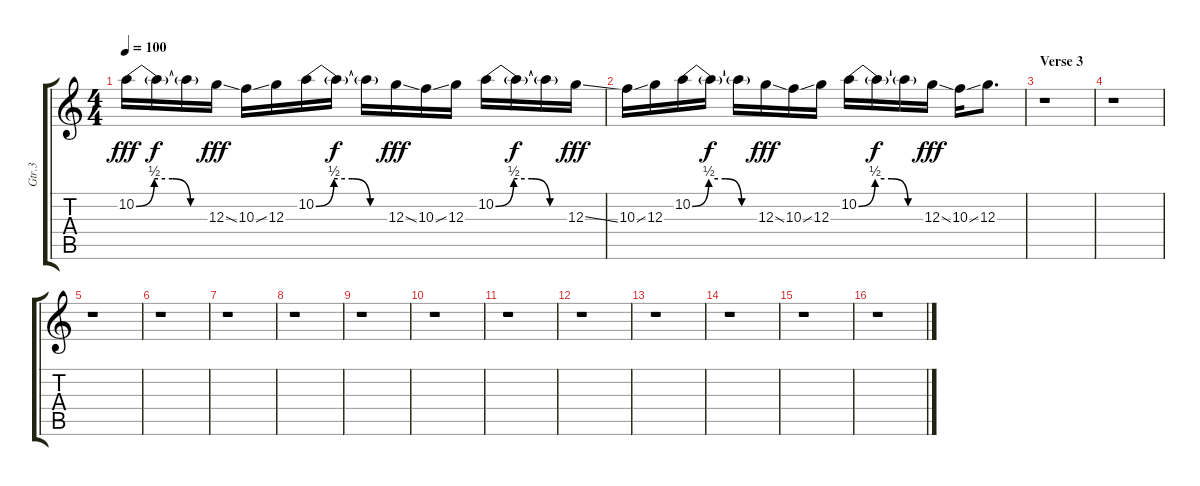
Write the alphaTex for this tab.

\track ("Gtr.3" "Gtr.3") {instrument distortionguitar}
\staff {score tabs}
\tuning (E4 B3 G3 D3 A2 E2) {hide}
\ts (4 4)
\tempo 100
\clef g2
\ks c
10.2{be (custom 0 0 15 2 30 2 45 0 60 0)}.16{dy fff} 10.2{t}.16{dy f} 10.2{t}.16 12.3{ss}.16{dy fff} 10.3{ss}.16 12.3.16 10.2{be (custom 0 0 15 2 30 2 45 0 60 0)}.16 10.2{t}.16{dy f} 10.2{t}.16 12.3{ss}.16{dy fff} 10.3{ss}.16 12.3.16 10.2{be (custom 0 0 15 2 30 2 45 0 60 0)}.16 10.2{t}.16{dy f} 10.2{t}.16 12.3{ss}.16{dy fff} |
10.3{ss}.16 12.3.16 10.2{be (custom 0 0 15 2 30 2 45 0 60 0)}.16 10.2{t}.16{dy f} 10.2{t}.16 12.3{ss}.16{dy fff} 10.3{ss}.16 12.3.16 10.2{be (custom 0 0 15 2 30 2 45 0 60 0)}.16 10.2{t}.16{dy f} 10.2{t}.16 12.3{ss}.16{dy fff} 10.3{ss}.16 12.3.8{d} |
\section ("" "Verse 3")
r.1 |
r.1 |
r.1 |
r.1 |
r.1 |
r.1 |
r.1 |
r.1 |
r.1 |
r.1 |
r.1 |
r.1 |
r.1 |
r.1
